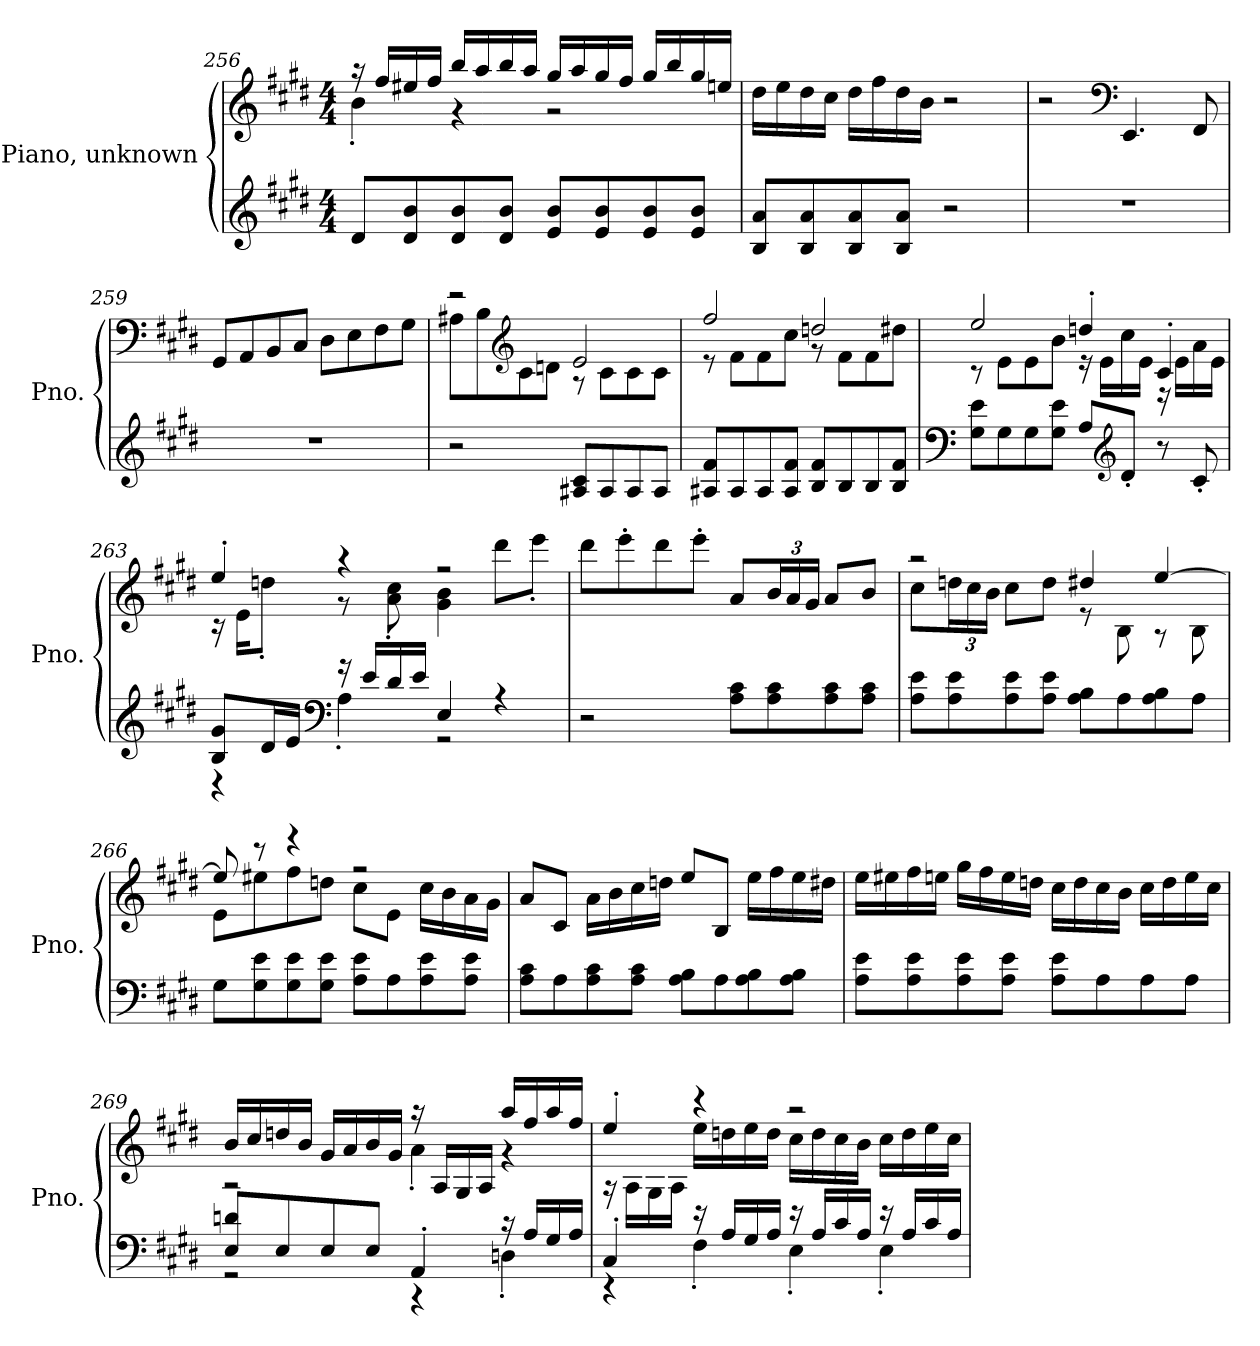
**kern	**kern
*part1	*part1
*staff2	*staff1
*I"Piano, unknown	*
*I'Pno.	*
*clefG2	*clefG2
*k[f#c#g#d#]	*k[f#c#g#d#]
*M4/4	*M4/4
=256	=256
*	*^
8d#/L	16r	4b'\
.	16ff#/LL	.
8d#/ 8b/	16ee#X/	.
.	16ff#/JJ	.
8d#/ 8b/	16bb/LL	4r
.	16aa/	.
8d#/ 8b/J	16bb/	.
.	16aa/JJ	.
8e/ 8b/L	16gg#/LL	2r
.	16aa/	.
8e/ 8b/	16gg#/	.
.	16ff#/JJ	.
8e/ 8b/	16gg#/LL	.
.	16bb/	.
8e/ 8b/J	16gg#/	.
.	16een/JJ	.
*	*v	*v
!!LO:PB:g=z
=257	=257
8B/ 8a/L	16dd#\LL
.	16ee\
8B/ 8a/	16dd#\
.	16cc#\JJ
8B/ 8a/	16dd#\LL
.	16ff#\
8B/ 8a/J	16dd#\
.	16b\JJ
2r	2r
=258	=258
1r	2r
*	*clefF4
.	4.EE/
.	8FF#/
=259	=259
1r	8GG#/L
.	8AA/
.	8BB/
.	8C#/J
.	8D#\L
.	8E\
.	8F#\
.	8G#\J
=260	=260
*	*^
2r	2r	8A#X\L
.	.	8B\
*	*clefG2	*
.	.	8c#\
.	.	8dn\J
8A#X/ 8c#/L	2e/	8r
8A#/	.	8c#\L
8A#/	.	8c#\
8A#/J	.	8c#\J
!!LO:LB:g=z	!!
=261	=261	=261
8A#X/ 8f#/L	2ff#/	8r
8A#/	.	8f#\L
8A#/	.	8f#\
8A#/ 8f#/J	.	8cc#\J
8B/ 8f#/L	2ddn/	8r
8B/	.	8f#\L
8B/	.	8f#\
8B/ 8f#/J	.	8dd#X\J
=262	=262	=262
*clefF4	*	*
8G#\ 8e\L	2ee/	8r
8G#\	.	8e\L
8G#\	.	8e\
8G#\ 8e\J	.	8b\J
8A/L	4ddn'/	16r
.	.	16e\LL
*clefG2	*	*
8d#'/J	.	16cc#\
.	.	16e\JJ
8r	4c#'/	16r
.	.	16e\LL
8c#'/	.	16a\
.	.	16e\JJ
=263	=263	=263
*^	*	*
8B/ 8g#/L	4r	4ee'/	16r
.	.	.	16e\KL
16d#/L	.	.	8ddn'\J
16e/JJ	.	.	.
*clefF4	*	*	*
16r	4A'\	4r	8r
16e/LL	.	.	.
16d#/	.	.	8a\' 8cc#\'
16e/JJ	.	.	.
4E/	2r	2r	4g#\ 4b\
4r	.	.	8ddd#\L
.	.	.	8eee'\J
*v	*v	*	*
*	*v	*v
!!LO:LB:g=z
=264	=264
2r	8ddd#\L
.	8eee'\
.	8ddd#\
.	8eee'\J
8A\ 8c#\L	8a/L
*	*Xbrackettup
8A\ 8c#\	24b/L
.	24a/
.	24g#/JJ
8A\ 8c#\	8a/L
8A\ 8c#\J	8b/J
=265	=265
*	*^
8A\ 8e\L	2r	8cc#\L
8A\ 8e\	.	24ddn\L
.	.	24cc#\
.	.	24b\JJ
8A\ 8e\	.	8cc#\L
8A\ 8e\J	.	8dd\J
8A\ 8B\L	4dd#X/	8r
8A\	.	8B\
8A\ 8B\	[4ee/	8r
8A\J	.	8B\
=266	=266	=266
8G#\L	8ee/]	8e\L
8G#\ 8e\	8r	8ee#X\
8G#\ 8e\	4r	8ff#\
8G#\ 8e\J	.	8ddn\J
8A\ 8e\L	2r	8cc#\L
8A\	.	8e\J
8A\ 8e\	.	16cc#\LL
.	.	16b\
8A\ 8e\J	.	16a\
.	.	16g#\JJ
*	*v	*v
!!LO:LB:g=z
=267	=267
8A\ 8c#\L	8a/L
8A\	8c#/J
8A\ 8c#\	16a\LL
.	16b\
8A\ 8c#\J	16cc#\
.	16ddn\JJ
8A\ 8B\L	8ee/L
8A\	8B/J
8A\ 8B\	16ee\LL
.	16ff#\
8A\ 8B\J	16ee\
.	16dd#X\JJ
=268	=268
8A\ 8e\L	16ee\LL
.	16ee#X\
8A\ 8e\	16ff#\
.	16een\JJ
8A\ 8e\	16gg#\LL
.	16ff#\
8A\ 8e\J	16ee\
.	16ddn\JJ
8A\ 8e\L	16cc#\LL
.	16dd\
8A\	16cc#\
.	16b\JJ
8A\	16cc#\LL
.	16dd\
8A\J	16ee\
.	16cc#\JJ
!!LO:LB:g=z
=269	=269
*^	*^
8E/ 8dn/L	2r	16b/LL	2r
.	.	16cc#/	.
8E/	.	16ddn/	.
.	.	16b/JJ	.
8E/	.	16g#/LL	.
.	.	16a/	.
8E/J	.	16b/	.
.	.	16g#/JJ	.
4AA'/	4r	16r	4a'\
.	.	16A/LL	.
.	.	16G#/	.
.	.	16A/JJ	.
16r	4Dn'\	16aa/LL	4r
16A/LL	.	16ff#/	.
16G#/	.	16aa/	.
16A/JJ	.	16ff#/JJ	.
=270	=270	=270	=270
4C#'/	4r	4ee'/	16r
.	.	.	16A\LL
.	.	.	16G#\
.	.	.	16A\JJ
16r	4F#'\	4r	16ee\LL
16A/LL	.	.	16ddn\
16G#/	.	.	16ee\
16A/JJ	.	.	16dd\JJ
16r	4E'\	2r	16cc#\LL
16A/LL	.	.	16dd\
16c#/	.	.	16cc#\
16A/JJ	.	.	16b\JJ
16r	4E'\	.	16cc#\LL
16A/LL	.	.	16dd\
16c#/	.	.	16ee\
16A/JJ	.	.	16cc#\JJ
*v	*v	*	*
*	*v	*v
=	=
*-	*-
